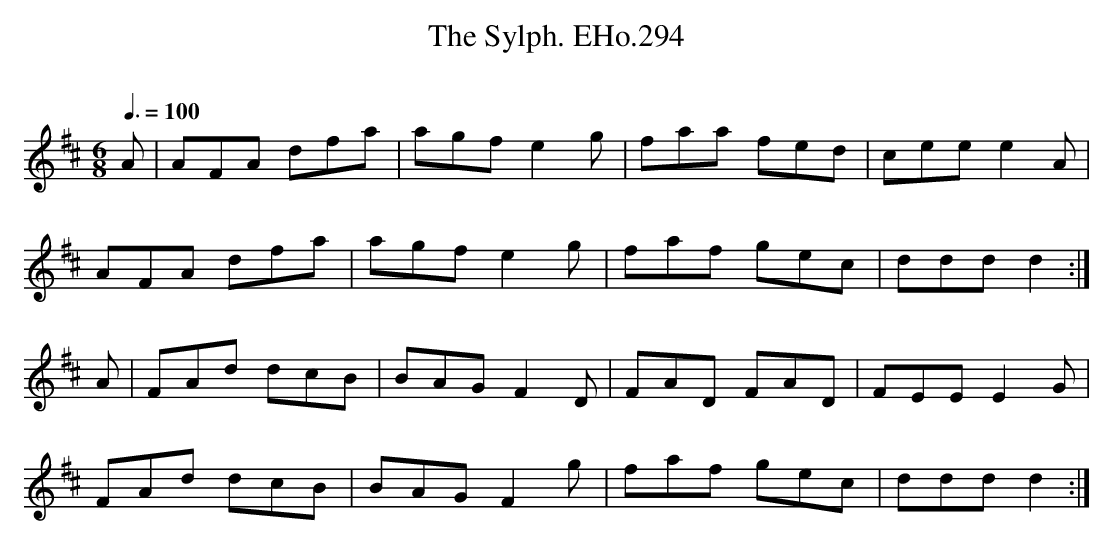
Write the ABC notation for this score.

X:1
T:Sylph. EHo.294, The
M:6/8
L:1/8
Q:3/8=100
O:
K:D
A | AFA dfa | agf e2g | faa fed | cee e2A |
AFA dfa | agf e2g | faf gec | ddd d2 :|
A | FAd dcB | BAG F2D | FAD FAD | FEE E2G |
FAd dcB | BAG F2g | faf gec | ddd d2 :|
